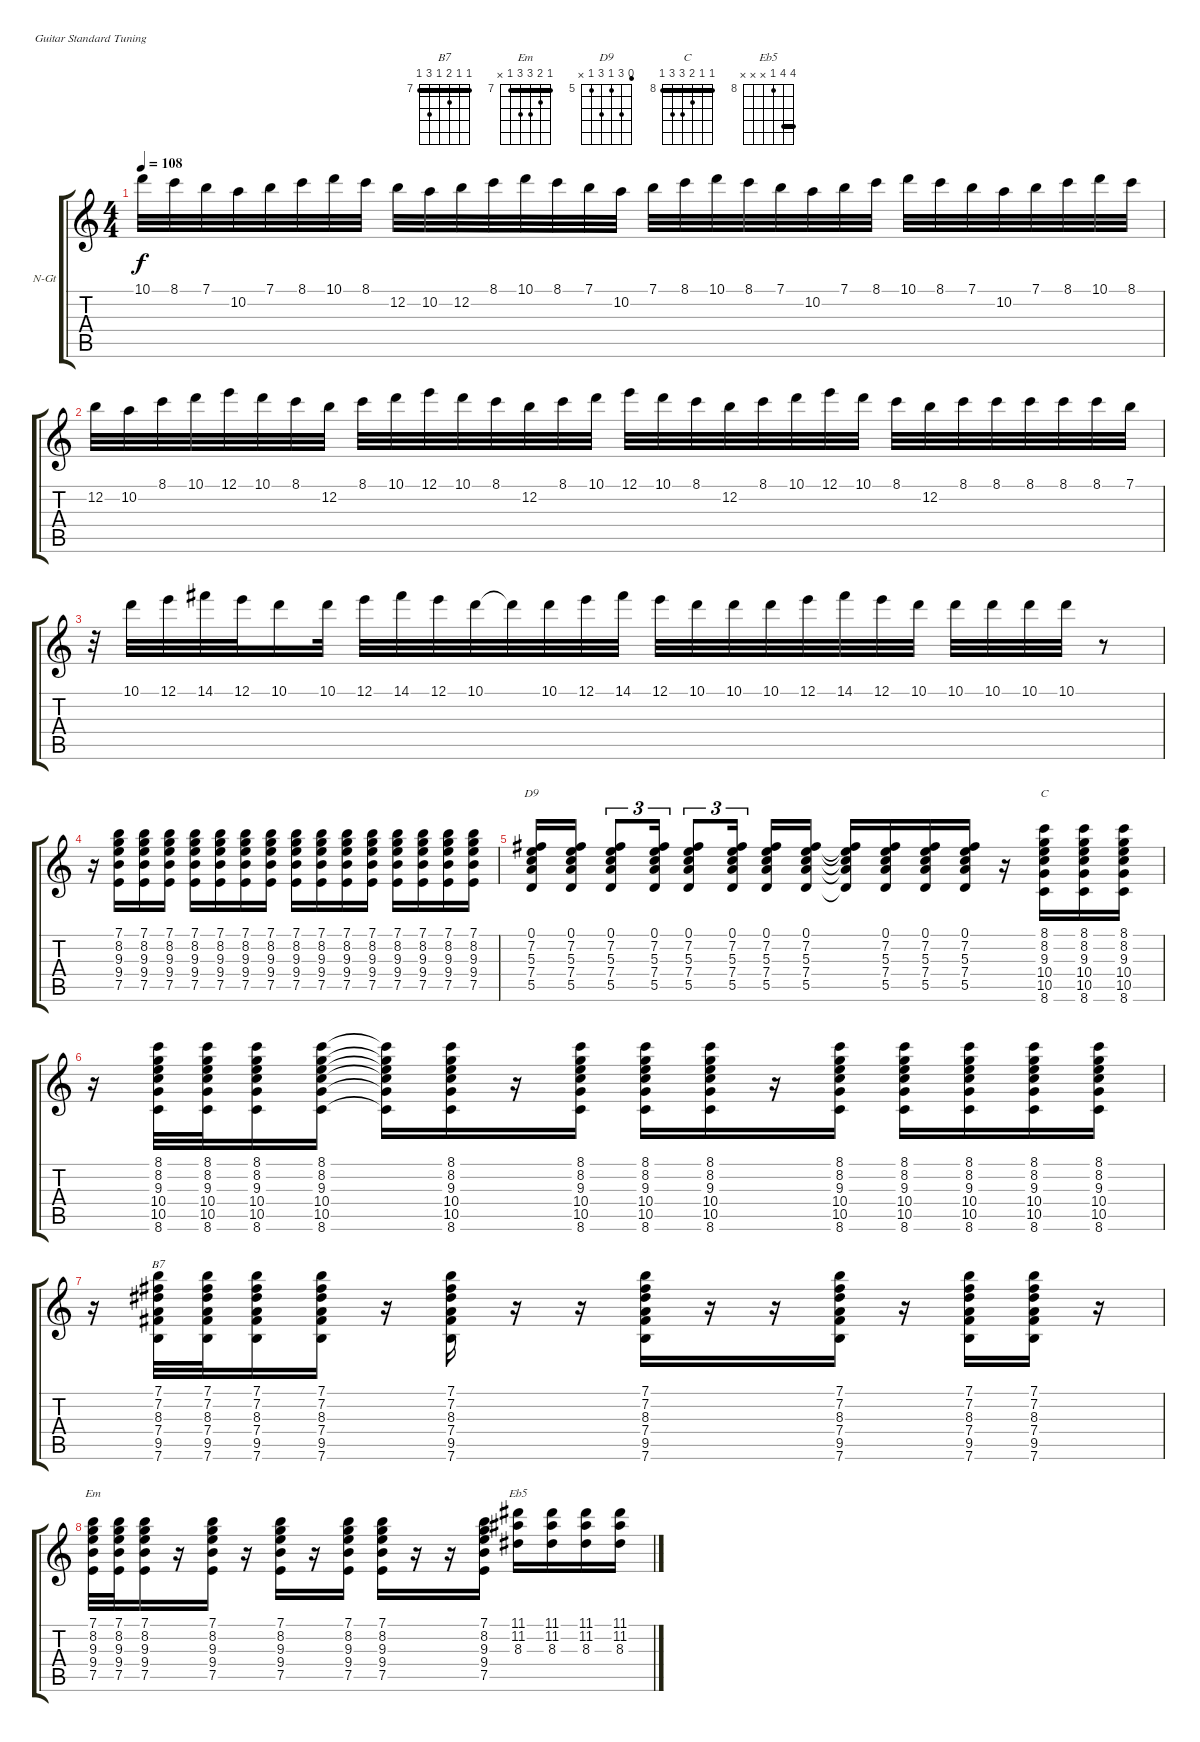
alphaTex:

\bracketExtendMode groupsimilarinstruments
\firstSystemTrackNameOrientation horizontal
\otherSystemsTrackNameOrientation horizontal
\track ("Al Di Meola" "N-Gt") {instrument acousticguitarnylon}
\staff {score tabs}
\tuning (E4 B3 G3 D3 A2 E2)
\chord ("B7" 7 7 8 7 9 7) {firstfret 7 showfingering false barre (7 7 7)}
\chord ("Em" 7 8 9 9 7 x) {firstfret 7 showfingering false barre 7}
\chord ("D9" 4 7 5 7 5 x) {firstfret 5 showfingering false}
\chord ("C" 8 8 9 10 10 8) {firstfret 8 showfingering false barre (8 8)}
\chord ("Eb5" 11 11 8 x x x) {firstfret 8 showfingering false barre 11}
\ts (4 4)
\tempo 108
\clef g2
\ks c
10.1.32{dy f} 8.1.32 7.1.32 10.2.32 7.1.32 8.1.32 10.1.32 8.1.32 12.2.32 10.2.32 12.2.32 8.1.32 10.1.32 8.1.32 7.1.32 10.2.32 7.1.32 8.1.32 10.1.32 8.1.32 7.1.32 10.2.32 7.1.32 8.1.32 10.1.32 8.1.32 7.1.32 10.2.32 7.1.32 8.1.32 10.1.32 8.1.32 |
12.2.32 10.2.32 8.1.32 10.1.32 12.1.32 10.1.32 8.1.32 12.2.32 8.1.32 10.1.32 12.1.32 10.1.32 8.1.32 12.2.32 8.1.32 10.1.32 12.1.32 10.1.32 8.1.32 12.2.32 8.1.32 10.1.32 12.1.32 10.1.32 8.1.32 12.2.32 8.1.32 8.1.32 8.1.32 8.1.32 8.1.32 7.1.32 |
r.32 10.1.32 12.1.32 14.1.32 12.1.32 10.1.16 10.1.32 12.1.32 14.1.32 12.1.32 10.1.32 10.1{t}.32 10.1.32 12.1.32 14.1.32 12.1.32 10.1.32 10.1.32 10.1.32 12.1.32 14.1.32 12.1.32 10.1.32 10.1.32 10.1.32 10.1.32 10.1.32 r.8 |
r.16 (7.1 8.2 9.3 9.4 7.5).16 (7.1 8.2 9.3 9.4 7.5).16 (7.1 8.2 9.3 9.4 7.5).16 (7.1 8.2 9.3 9.4 7.5).16 (7.1 8.2 9.3 9.4 7.5).16 (7.1 8.2 9.3 9.4 7.5).16 (7.1 8.2 9.3 9.4 7.5).16 (7.1 8.2 9.3 9.4 7.5).16 (7.1 8.2 9.3 9.4 7.5).16 (7.1 8.2 9.3 9.4 7.5).16 (7.1 8.2 9.3 9.4 7.5).16 (7.1 8.2 9.3 9.4 7.5).16 (7.1 8.2 9.3 9.4 7.5).16 (7.1 8.2 9.3 9.4 7.5).16 (7.1 8.2 9.3 9.4 7.5).16 |
(0.1 7.2 5.3 7.4 5.5).16{ch "D9"} (0.1 7.2 5.3 7.4 5.5).16 (0.1 7.2 5.3 7.4 5.5).8{tu (3 2)} (0.1 7.2 5.3 7.4 5.5).16{tu (3 2)} (0.1 7.2 5.3 7.4 5.5).8{tu (3 2)} (0.1 7.2 5.3 7.4 5.5).16{tu (3 2)} (0.1 7.2 5.3 7.4 5.5).16 (0.1 7.2 5.3 7.4 5.5).16 (0.1{t} 7.2{t} 5.3{t} 7.4{t} 5.5{t}).16 (0.1 7.2 5.3 7.4 5.5).16 (0.1 7.2 5.3 7.4 5.5).16 (0.1 7.2 5.3 7.4 5.5).16 r.16 (8.1 8.2 9.3 10.4 10.5 8.6).16{ch "C"} (8.1 8.2 9.3 10.4 10.5 8.6).16 (8.1 8.2 9.3 10.4 10.5 8.6).16 |
r.16 (8.1 8.2 9.3 10.4 10.5 8.6).32 (8.1 8.2 9.3 10.4 10.5 8.6).32 (8.1 8.2 9.3 10.4 10.5 8.6).16 (8.1 8.2 9.3 10.4 10.5 8.6).16 (8.1{t} 8.2{t} 9.3{t} 10.4{t} 10.5{t} 8.6{t}).16 (8.1 8.2 9.3 10.4 10.5 8.6).16 r.16 (8.1 8.2 9.3 10.4 10.5 8.6).16 (8.1 8.2 9.3 10.4 10.5 8.6).16 (8.1 8.2 9.3 10.4 10.5 8.6).16 r.16 (8.1 8.2 9.3 10.4 10.5 8.6).16 (8.1 8.2 9.3 10.4 10.5 8.6).16 (8.1 8.2 9.3 10.4 10.5 8.6).16 (8.1 8.2 9.3 10.4 10.5 8.6).16 (8.1 8.2 9.3 10.4 10.5 8.6).16 |
r.16 (7.1 7.2 8.3 7.4 9.5 7.6).32{ch "B7"} (7.1 7.2 8.3 7.4 9.5 7.6).32 (7.1 7.2 8.3 7.4 9.5 7.6).16 (7.1 7.2 8.3 7.4 9.5 7.6).16 r.16 (7.1 7.2 8.3 7.4 9.5 7.6).16 r.16 r.16 (7.1 7.2 8.3 7.4 9.5 7.6).16 r.16 r.16 (7.1 7.2 8.3 7.4 9.5 7.6).16 r.16 (7.1 7.2 8.3 7.4 9.5 7.6).16 (7.1 7.2 8.3 7.4 9.5 7.6).16 r.16 |
(7.1 8.2 9.3 9.4 7.5).32{ch "Em"} (7.1 8.2 9.3 9.4 7.5).32 (7.1 8.2 9.3 9.4 7.5).16 r.16 (7.1 8.2 9.3 9.4 7.5).16 r.16 (7.1 8.2 9.3 9.4 7.5).16 r.16 (7.1 8.2 9.3 9.4 7.5).16 (7.1 8.2 9.3 9.4 7.5).16 r.16 r.16 (7.1 8.2 9.3 9.4 7.5).16 (11.1 11.2 8.3).16{ch "Eb5"} (11.1 11.2 8.3).16 (11.1 11.2 8.3).16 (11.1 11.2 8.3).16
